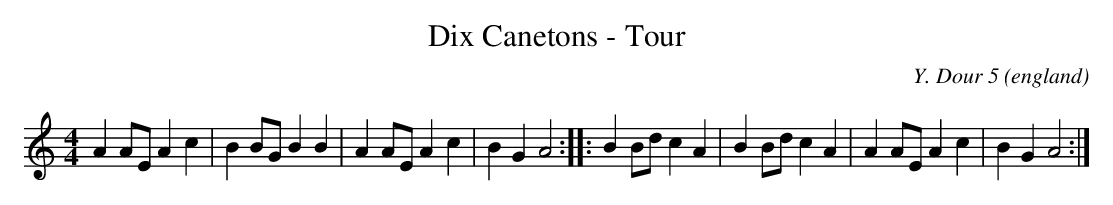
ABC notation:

X:1
T:Dix Canetons - Tour
O:england
C:Y. Dour 5
M:4/4
L:1/8
K:C
A2AEA2c2|B2BGB2B2|A2AEA2c2|B2G2A4:|\
|:B2Bdc2A2|B2Bdc2A2|A2AEA2c2|B2G2A4:|
